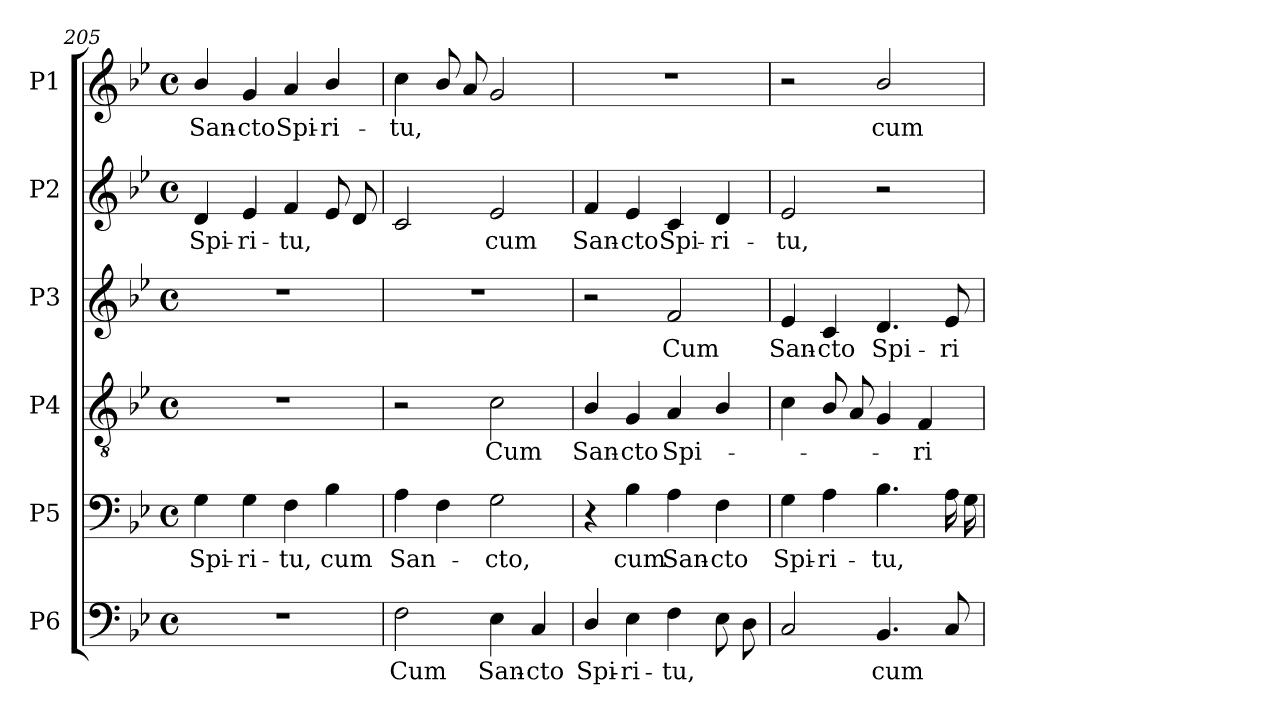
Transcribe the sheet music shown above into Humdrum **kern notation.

**kern	**text	**kern	**text	**kern	**text	**kern	**text	**kern	**text	**kern	**text
*part6	*part6	*part5	*part5	*part4	*part4	*part3	*part3	*part2	*part2	*part1	*part1
*staff6	*staff6	*staff5	*staff5	*staff4	*staff4	*staff3	*staff3	*staff2	*staff2	*staff1	*staff1
*I"P6	*	*I"P5	*	*I"P4	*	*I"P3	*	*I"P2	*	*I"P1	*
*clefF4	*	*clefF4	*	*clefGv2	*	*clefG2	*	*clefG2	*	*clefG2	*
*	*	*	*	*ITrd7c12	*	*	*	*	*	*	*
*k[b-e-]	*	*k[b-e-]	*	*k[b-e-]	*	*k[b-e-]	*	*k[b-e-]	*	*k[b-e-]	*
*B-:	*	*B-:	*	*B-:	*	*B-:	*	*B-:	*	*B-:	*
*M4/4	*	*M4/4	*	*M4/4	*	*M4/4	*	*M4/4	*	*M4/4	*
*met(c)	*	*met(c)	*	*met(c)	*	*met(c)	*	*met(c)	*	*met(c)	*
=205	=205	=205	=205	=205	=205	=205	=205	=205	=205	=205	=205
!	!	!	!LO:LY:b:color=#000000	!	!	!	!	!	!	!	!
!	!	!	!	!	!	!	!	!	!LO:LY:b:color=#000000	!	!
!	!	!	!	!	!	!	!	!	!	!	!LO:LY:b:color=#000000
1r	.	4Gi\	Spi-	1r	.	1r	.	4di/	Spi-	4b-i/	San-
!	!	!	!LO:LY:b:color=#000000	!	!	!	!	!	!	!	!
!	!	!	!	!	!	!	!	!	!LO:LY:b:color=#000000	!	!
!	!	!	!	!	!	!	!	!	!	!	!LO:LY:b:color=#000000
.	.	4Gi\	-ri-	.	.	.	.	4e-i/	-ri-	4gi/	-cto
!	!	!	!LO:LY:b:color=#000000	!	!	!	!	!	!	!	!
!	!	!	!	!	!	!	!	!	!LO:LY:b:color=#000000	!	!
!	!	!	!	!	!	!	!	!	!	!	!LO:LY:b:color=#000000
.	.	4Fi\	-tu,	.	.	.	.	4fi/	-tu,	4ai/	Spi-
!	!	!	!LO:LY:b:color=#000000	!	!	!	!	!	!	!	!
!	!	!	!	!	!	!	!	!	!	!	!LO:LY:b:color=#000000
.	.	4B-i\	cum	.	.	.	.	8e-i/	.	4b-i/	-ri-
.	.	.	.	.	.	.	.	8di/	.	.	.
=206	=206	=206	=206	=206	=206	=206	=206	=206	=206	=206	=206
!	!LO:LY:b:color=#000000	!	!	!	!	!	!	!	!	!	!
!	!	!	!LO:LY:b:color=#000000	!	!	!	!	!	!	!	!
!	!	!	!	!	!	!	!	!	!	!	!LO:LY:b:color=#000000
2Fi\	Cum	4Ai\	San-	2r	.	1r	.	2ci/	.	4cci\	-tu,
.	.	4Fi\	.	.	.	.	.	.	.	8b-i/	.
.	.	.	.	.	.	.	.	.	.	8ai/	.
!	!LO:LY:b:color=#000000	!	!	!	!	!	!	!	!	!	!
!	!	!	!LO:LY:b:color=#000000	!	!	!	!	!	!	!	!
!	!	!	!	!	!LO:LY:b:color=#000000	!	!	!	!	!	!
!	!	!	!	!	!	!	!	!	!LO:LY:b:color=#000000	!	!
4E-i\	San-	2Gi\	-cto,	2Ci\	Cum	.	.	2e-i/	cum	2gi/	.
!	!LO:LY:b:color=#000000	!	!	!	!	!	!	!	!	!	!
4Ci/	-cto	.	.	.	.	.	.	.	.	.	.
!!LO:LB:g=z
=207	=207	=207	=207	=207	=207	=207	=207	=207	=207	=207	=207
!	!LO:LY:b:color=#000000	!	!	!	!	!	!	!	!	!	!
!	!	!	!	!	!LO:LY:b:color=#000000	!	!	!	!	!	!
!	!	!	!	!	!	!	!	!	!LO:LY:b:color=#000000	!	!
4Di/	Spi-	4r	.	4BB-i/	San-	2r	.	4fi/	San-	1r	.
!	!LO:LY:b:color=#000000	!	!	!	!	!	!	!	!	!	!
!	!	!	!LO:LY:b:color=#000000	!	!	!	!	!	!	!	!
!	!	!	!	!	!LO:LY:b:color=#000000	!	!	!	!	!	!
!	!	!	!	!	!	!	!	!	!LO:LY:b:color=#000000	!	!
4E-i\	-ri-	4B-i\	cum	4GGi/	-cto	.	.	4e-i/	-cto	.	.
!	!LO:LY:b:color=#000000	!	!	!	!	!	!	!	!	!	!
!	!	!	!LO:LY:b:color=#000000	!	!	!	!	!	!	!	!
!	!	!	!	!	!LO:LY:b:color=#000000	!	!	!	!	!	!
!	!	!	!	!	!	!	!LO:LY:b:color=#000000	!	!	!	!
!	!	!	!	!	!	!	!	!	!LO:LY:b:color=#000000	!	!
4Fi\	-tu,	4Ai\	San-	4AAi/	Spi-	2fi/	Cum	4ci/	Spi-	.	.
!	!	!	!LO:LY:b:color=#000000	!	!	!	!	!	!	!	!
!	!	!	!	!	!	!	!	!	!LO:LY:b:color=#000000	!	!
8E-i\	.	4Fi\	-cto	4BB-i/	.	.	.	4di/	-ri-	.	.
8Di\	.	.	.	.	.	.	.	.	.	.	.
=208	=208	=208	=208	=208	=208	=208	=208	=208	=208	=208	=208
!	!	!	!LO:LY:b:color=#000000	!	!	!	!	!	!	!	!
!	!	!	!	!	!	!	!LO:LY:b:color=#000000	!	!	!	!
!	!	!	!	!	!	!	!	!	!LO:LY:b:color=#000000	!	!
2Ci/	.	4Gi\	Spi-	4Ci\	.	4e-i/	San-	2e-i/	-tu,	2r	.
!	!	!	!LO:LY:b:color=#000000	!	!	!	!	!	!	!	!
!	!	!	!	!	!	!	!LO:LY:b:color=#000000	!	!	!	!
.	.	4Ai\	-ri-	8BB-i/	.	4ci/	-cto	.	.	.	.
.	.	.	.	8AAi/	.	.	.	.	.	.	.
!	!LO:LY:b:color=#000000	!	!	!	!	!	!	!	!	!	!
!	!	!	!LO:LY:b:color=#000000	!	!	!	!	!	!	!	!
!	!	!	!	!	!	!	!LO:LY:b:color=#000000	!	!	!	!
!	!	!	!	!	!	!	!	!	!	!	!LO:LY:b:color=#000000
4.BB-i/	cum	4.B-i\	-tu,	4GGi/	.	4.di/	Spi-	2r	.	2b-i/	cum
!	!	!	!	!	!LO:LY:b:color=#000000	!	!	!	!	!	!
.	.	.	.	4FFi/	-ri-	.	.	.	.	.	.
!	!	!	!	!	!	!	!LO:LY:b:color=#000000	!	!	!	!
8Ci/	.	16Ai\	.	.	.	8e-i/	-ri-	.	.	.	.
.	.	16Gi\	.	.	.	.	.	.	.	.	.
=	=	=	=	=	=	=	=	=	=	=	=
*-	*-	*-	*-	*-	*-	*-	*-	*-	*-	*-	*-
